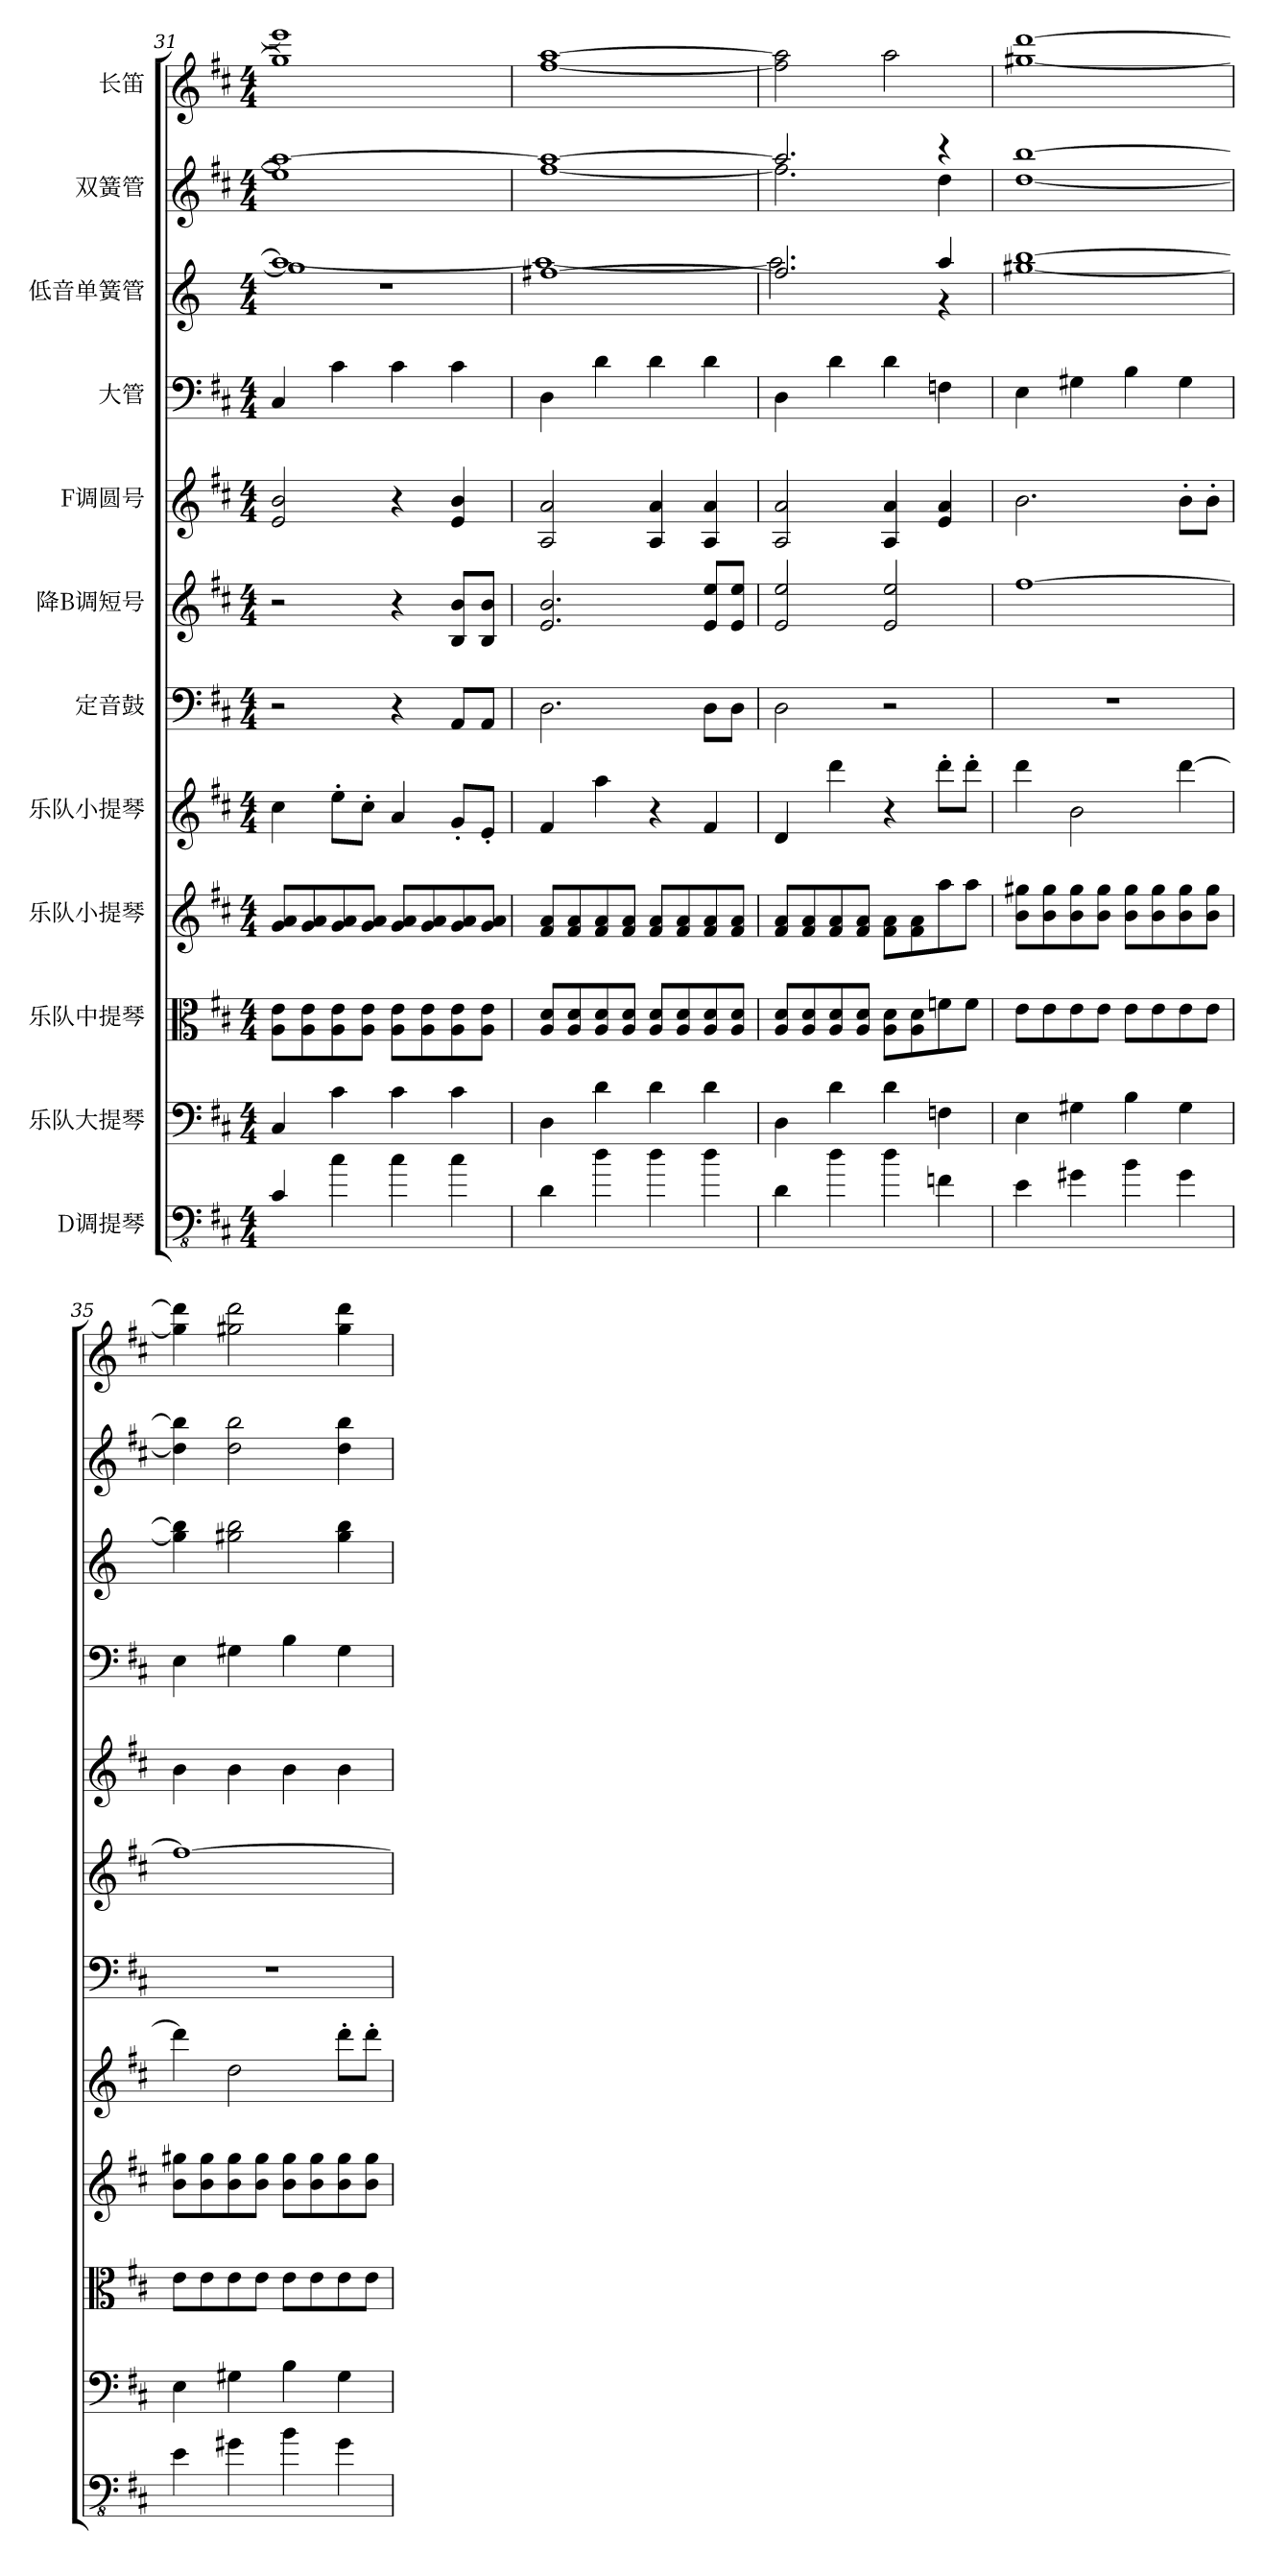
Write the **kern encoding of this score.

**kern	**kern	**kern	**kern	**kern	**kern	**kern	**kern	**kern	**kern	**kern	**kern
*part12	*part11	*part10	*part9	*part8	*part7	*part6	*part5	*part4	*part3	*part2	*part1
*staff12	*staff11	*staff10	*staff9	*staff8	*staff7	*staff6	*staff5	*staff4	*staff3	*staff2	*staff1
*I"D调提琴	*I"乐队大提琴	*I"乐队中提琴	*I"乐队小提琴	*I"乐队小提琴	*I"定音鼓	*I"降B调短号	*I"F调圆号	*I"大管	*I"低音单簧管	*I"双簧管	*I"长笛
*clefFv4	*clefF4	*clefC3	*clefG2	*clefG2	*clefF4	*clefG2	*clefG2	*clefF4	*clefG2	*clefG2	*clefG2
*ITrd7c12	*	*	*	*	*	*ITrd1c2	*ITrd4c7	*	*ITrd8c14	*	*
*k[f#c#]	*k[f#c#]	*k[f#c#]	*k[f#c#]	*k[f#c#]	*k[f#c#]	*k[]	*k[f#]	*k[f#c#]	*k[]	*k[f#c#]	*k[f#c#]
*M4/4	*M4/4	*M4/4	*M4/4	*M4/4	*M4/4	*M4/4	*M4/4	*M4/4	*M4/4	*M4/4	*M4/4
=31	=31	=31	=31	=31	=31	=31	=31	=31	=31	=31	=31
*	*	*	*	*	*	*	*	*	*^	*^	*^
*	*	*	*	*	*	*	*	*	*	*^	*	*	*	*
4CC#/	4C#/	8A\ 8e\L	8g/ 8a/L	4cc#\	2r	2r	2A/ 2e/	4C#/	1r	1a_	1g]	1aa_	1ee]	1eee]	1gg]
.	.	8A\ 8e\	8g/ 8a/	.	.	.	.	.	.	.	.	.	.	.	.
4C#\	4c#\	8A\ 8e\	8g/ 8a/	8ee'\L	.	.	.	4c#\	.	.	.	.	.	.	.
.	.	8A\ 8e\J	8g/ 8a/J	8cc#'\J	.	.	.	.	.	.	.	.	.	.	.
4C#\	4c#\	8A\ 8e\L	8g/ 8a/L	4a/	4r	4r	4r	4c#\	.	.	.	.	.	.	.
.	.	8A\ 8e\	8g/ 8a/	.	.	.	.	.	.	.	.	.	.	.	.
4C#\	4c#\	8A\ 8e\	8g/ 8a/	8g'/L	8AA/L	8A/ 8a/L	4A/ 4e/	4c#\	.	.	.	.	.	.	.
.	.	8A\ 8e\J	8g/ 8a/J	8e'/J	8AA/J	8A/ 8a/J	.	.	.	.	.	.	.	.	.
*	*	*	*	*	*	*	*	*	*	*v	*v	*	*	*v	*v
=32	=32	=32	=32	=32	=32	=32	=32	=32	=32	=32	=32	=32	=32
4DD\	4D\	8A/ 8d/L	8f#/ 8a/L	4f#/	2.D\	2.d/ 2.a/	2D/ 2d/	4D\	[1f#X	1a_	1aa_	[1ff#	[1ff# [1aa
.	.	8A/ 8d/	8f#/ 8a/	.	.	.	.	.	.	.	.	.	.
4D\	4d\	8A/ 8d/	8f#/ 8a/	4aa\	.	.	.	4d\	.	.	.	.	.
.	.	8A/ 8d/J	8f#/ 8a/J	.	.	.	.	.	.	.	.	.	.
4D\	4d\	8A/ 8d/L	8f#/ 8a/L	4r	.	.	4D/ 4d/	4d\	.	.	.	.	.
.	.	8A/ 8d/	8f#/ 8a/	.	.	.	.	.	.	.	.	.	.
4D\	4d\	8A/ 8d/	8f#/ 8a/	4f#/	8D\L	8d/ 8dd/L	4D/ 4d/	4d\	.	.	.	.	.
.	.	8A/ 8d/J	8f#/ 8a/J	.	8D\J	8d/ 8dd/J	.	.	.	.	.	.	.
!!LO:PB:g=z
=33	=33	=33	=33	=33	=33	=33	=33	=33	=33	=33	=33	=33	=33
4DD\	4D\	8A/ 8d/L	8f#/ 8a/L	4d/	2D\	2d/ 2dd/	2D/ 2d/	4D\	2.f#/]	2.a\]	2.aa/]	2.ff#\]	2ff#\] 2aa\]
.	.	8A/ 8d/	8f#/ 8a/	.	.	.	.	.	.	.	.	.	.
4D\	4d\	8A/ 8d/	8f#/ 8a/	4ddd\	.	.	.	4d\	.	.	.	.	.
.	.	8A/ 8d/J	8f#/ 8a/J	.	.	.	.	.	.	.	.	.	.
4D\	4d\	8A\ 8d\L	8f#\ 8a\L	4r	2r	2d/ 2dd/	4D/ 4d/	4d\	.	.	.	.	2aa\
.	.	8A\ 8d\	8f#\ 8a\	.	.	.	.	.	.	.	.	.	.
4FFn\	4Fn\	8fn\	8aa\	8ddd'\L	.	.	4A/ 4d/	4Fn\	4a/	4r	4r	4dd\	.
.	.	8f\J	8aa\J	8ddd'\J	.	.	.	.	.	.	.	.	.
*	*	*	*	*	*	*	*	*	*v	*v	*	*	*
*	*	*	*	*	*	*	*	*	*	*v	*v	*
=34	=34	=34	=34	=34	=34	=34	=34	=34	=34	=34	=34
4EE\	4E\	8e\L	8b\ 8gg#X\L	4ddd\	1r	[1ee	2.e\	4E\	[1g#X [1b	[1dd [1bb	[1gg#X [1ddd
.	.	8e\	8b\ 8gg#\	.	.	.	.	.	.	.	.
4GG#X\	4G#X\	8e\	8b\ 8gg#\	2b\	.	.	.	4G#X\	.	.	.
.	.	8e\J	8b\ 8gg#\J	.	.	.	.	.	.	.	.
4BB\	4B\	8e\L	8b\ 8gg#\L	.	.	.	.	4B\	.	.	.
.	.	8e\	8b\ 8gg#\	.	.	.	.	.	.	.	.
4GG#\	4G#\	8e\	8b\ 8gg#\	[4ddd\	.	.	8e'\L	4G#\	.	.	.
.	.	8e\J	8b\ 8gg#\J	.	.	.	8e'\J	.	.	.	.
=35	=35	=35	=35	=35	=35	=35	=35	=35	=35	=35	=35
4EE\	4E\	8e\L	8b\ 8gg#X\L	4ddd\]	1r	1ee_	4e\	4E\	4g#\] 4b\]	4dd\] 4bb\]	4gg#\] 4ddd\]
.	.	8e\	8b\ 8gg#\	.	.	.	.	.	.	.	.
4GG#X\	4G#X\	8e\	8b\ 8gg#\	2dd\	.	.	4e\	4G#X\	2g#X\ 2b\	2dd\ 2bb\	2gg#X\ 2ddd\
.	.	8e\J	8b\ 8gg#\J	.	.	.	.	.	.	.	.
4BB\	4B\	8e\L	8b\ 8gg#\L	.	.	.	4e\	4B\	.	.	.
.	.	8e\	8b\ 8gg#\	.	.	.	.	.	.	.	.
4GG#\	4G#\	8e\	8b\ 8gg#\	8ddd'\L	.	.	4e\	4G#\	4g#\ 4b\	4dd\ 4bb\	4gg#\ 4ddd\
.	.	8e\J	8b\ 8gg#\J	8ddd'\J	.	.	.	.	.	.	.
=	=	=	=	=	=	=	=	=	=	=	=
*-	*-	*-	*-	*-	*-	*-	*-	*-	*-	*-	*-
